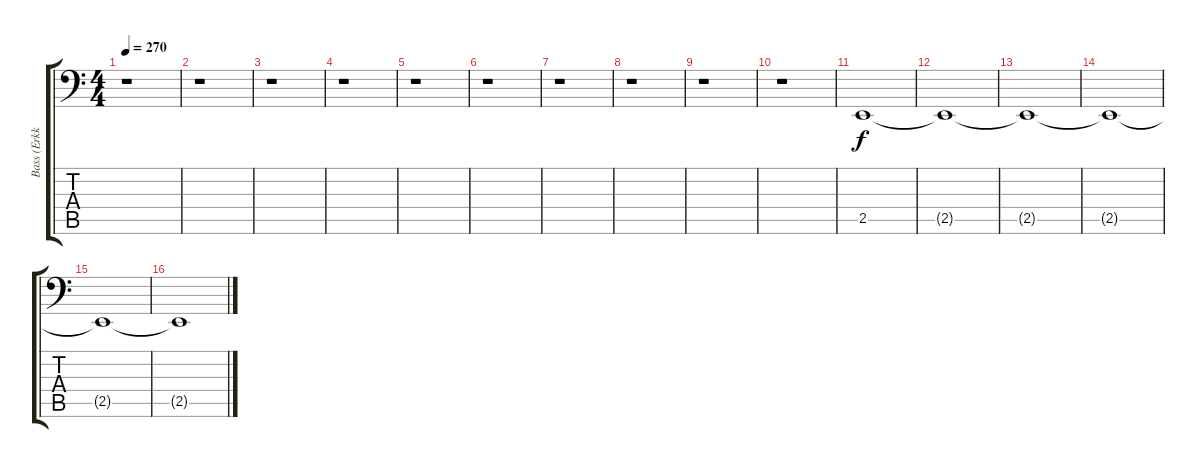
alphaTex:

\track ("Bass (Erkki)" "Bass (Erkk") {instrument electricbassfinger}
\staff {score tabs}
\tuning (A2 F2 C2 G1 D1 A0) {hide}
\ts (4 4)
\tempo 270
\clef f4
\ks c
r.1{dy f} |
r.1 |
r.1 |
r.1 |
r.1 |
r.1 |
r.1 |
r.1 |
r.1 |
r.1 |
2.5.1 |
2.5{t}.1 |
2.5{t}.1 |
2.5{t}.1 |
2.5{t}.1 |
2.5{t}.1
